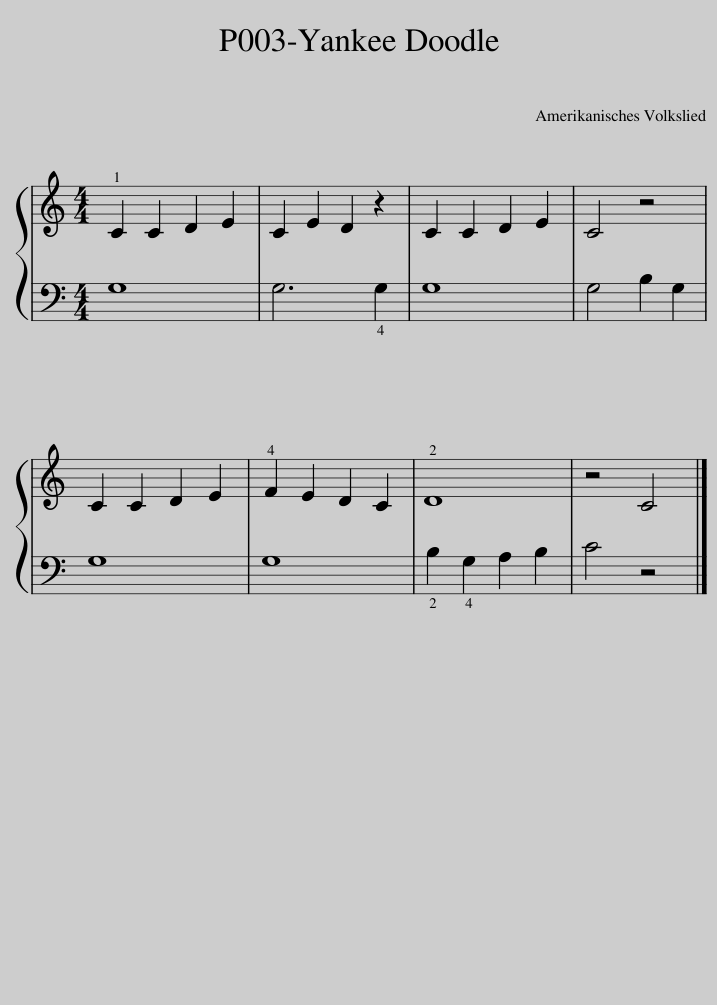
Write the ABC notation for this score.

X:1
%%score { 1 | 2 }
L:1/8
M:4/4
I:linebreak $
K:C
V:1 treble
V:2 bass
V:1
 !1!C2 C2 D2 E2 | C2 E2 D2 z2 | C2 C2 D2 E2 | C4 z4 |$ C2 C2 D2 E2 | %5
 !4!F2 E2 D2 C2 | !2!D8 | z4 C4 |] %8
V:2
 G,8 | G,6 !4!G,2 | G,8 | G,4 B,2 G,2 |$ G,8 | %5
 G,8 | !2!B,2 !4!G,2 A,2 B,2 | C4 z4 |] %8
